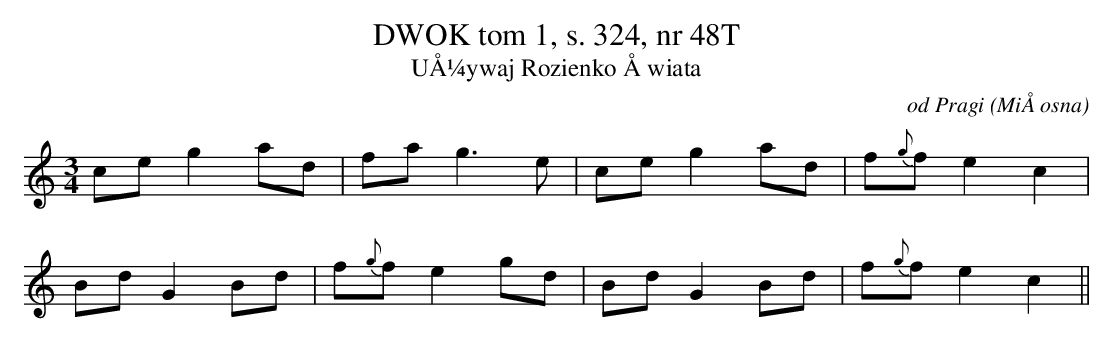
X:1
T: DWOK tom 1, s. 324, nr 48T
T: UÅ¼ywaj Rozienko Åwiata
O: od Pragi (MiÅosna)
M: 3/4
L: 1/8
K: C
ceg2ad | fag3e | ceg2ad | f{g}fe2c2 |
BdG2Bd | f{g}fe2gd | BdG2Bd | f{g}fe2c2||
